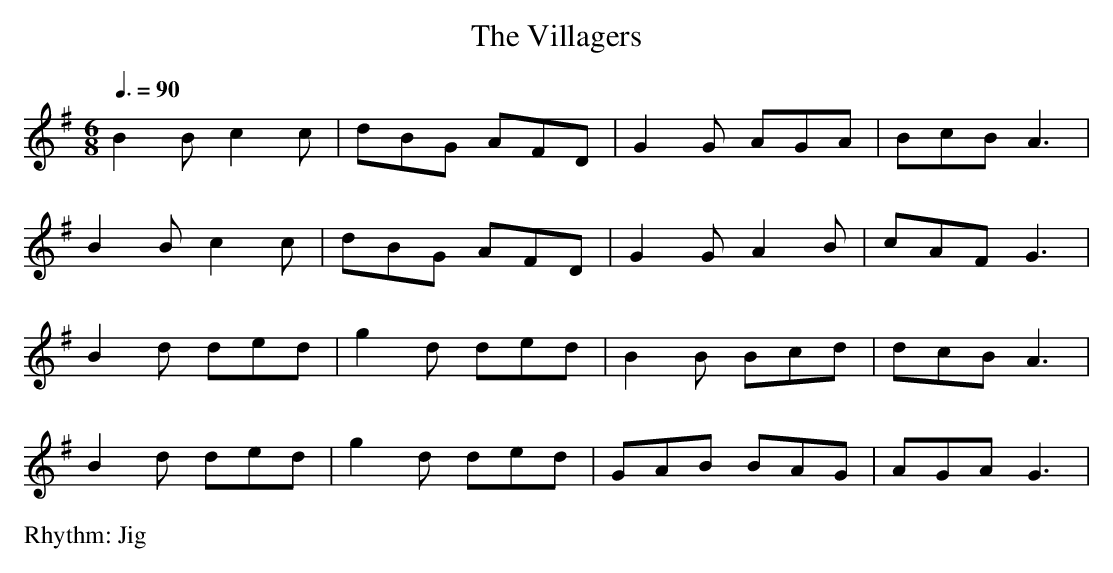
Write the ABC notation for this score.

X:1
T:The Villagers
M:6/8
L:1/8
Q:3/8=90
K:Gmaj
B2Bc2c | dBG AFD | G2G AGA | BcB A3 |
B2Bc2c | dBG AFD | G2G A2B | cAF G3 |
B2d ded | g2d ded | B2B Bcd | dcBA3 |
B2d ded | g2d ded | GAB BAG | AGAG3 |
